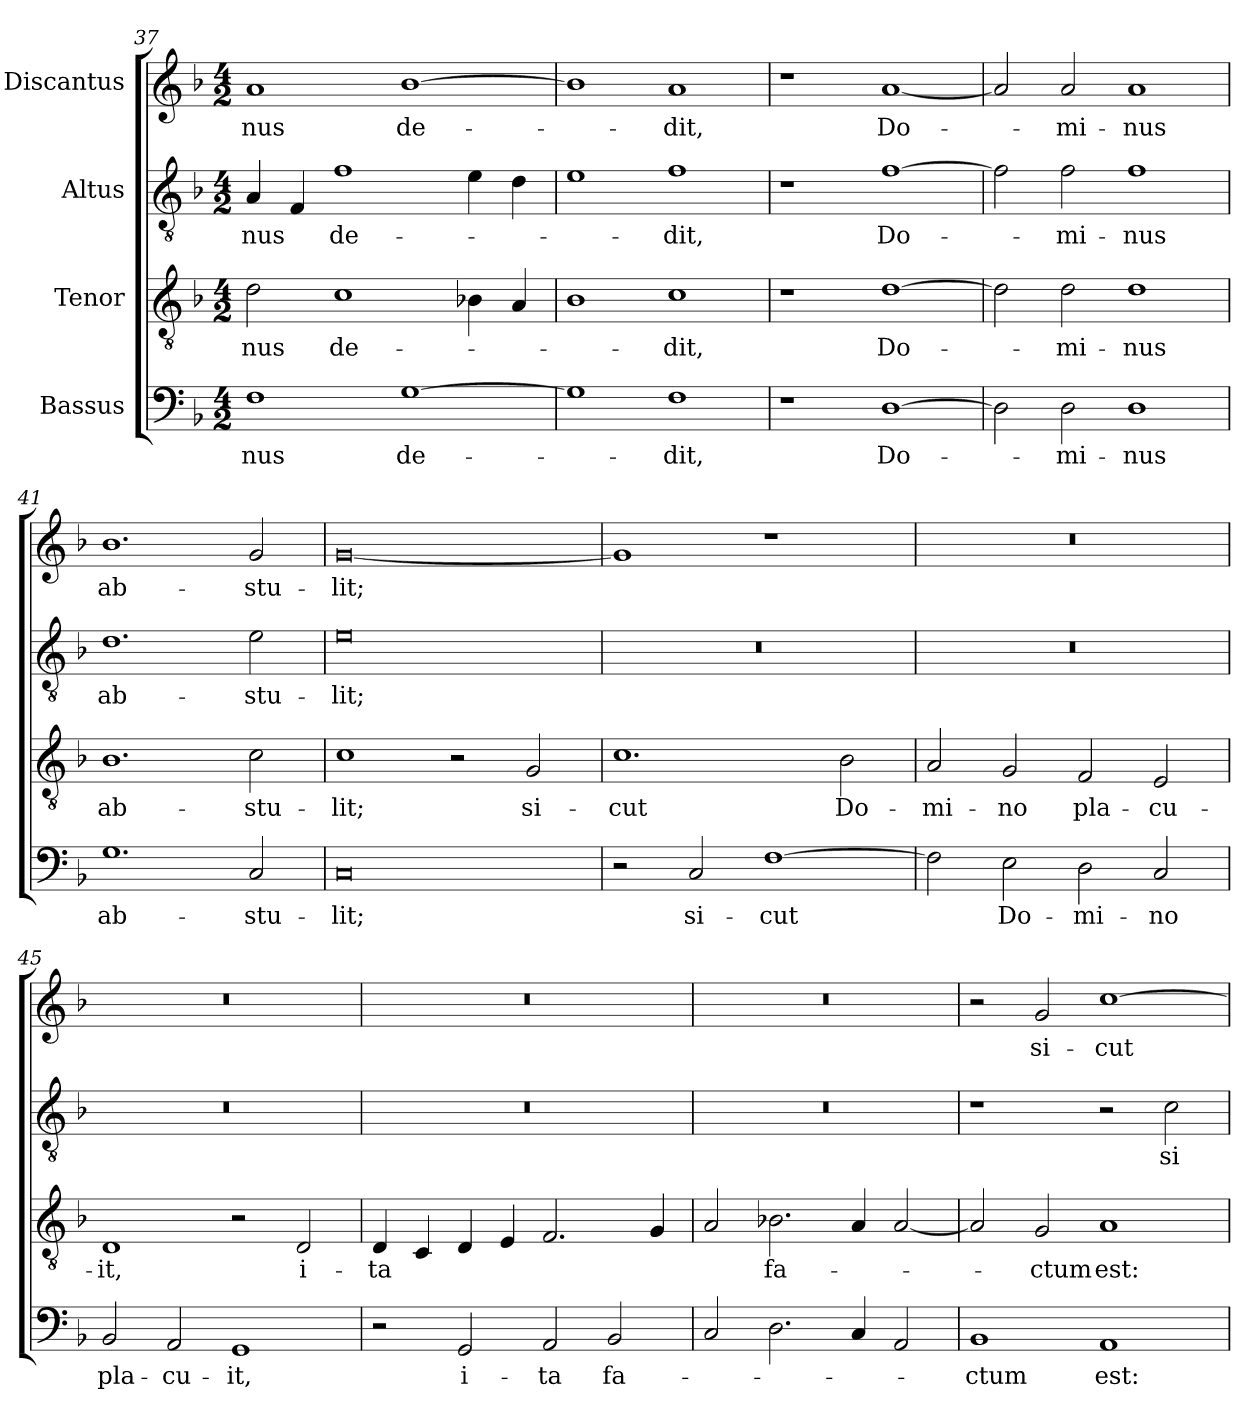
**kern	**text	**kern	**text	**kern	**text	**kern	**text
*part4	*part4	*part3	*part3	*part2	*part2	*part1	*part1
*staff4	*staff4	*staff3	*staff3	*staff2	*staff2	*staff1	*staff1
*I"Bassus	*	*I"Tenor	*	*I"Altus	*	*I"Discantus	*
*clefF4	*	*clefGv2	*	*clefGv2	*	*clefG2	*
*k[b-]	*	*k[b-]	*	*k[b-]	*	*k[b-]	*
*M4/2	*	*M4/2	*	*M4/2	*	*M4/2	*
=37	=37	=37	=37	=37	=37	=37	=37
1F\	-nus	2d\	-nus	4A/	-nus	1a/	-nus
.	.	.	.	4F/	.	.	.
.	.	1c\	de-	1f\	de-	.	.
[1G\	de-	.	.	.	.	[1b-\	de-
.	.	4B-X\	.	4e\	.	.	.
.	.	4A/	.	4d\	.	.	.
=38	=38	=38	=38	=38	=38	=38	=38
1G\]	.	1B-\	.	1e\	.	1b-\]	.
1F\	-dit,	1c\	-dit,	1f\	-dit,	1a/	-dit,
=39	=39	=39	=39	=39	=39	=39	=39
1r	.	1r	.	1r	.	1r	.
[1D\	Do-	[1d\	Do-	[1f\	Do-	[1a/	Do-
=40	=40	=40	=40	=40	=40	=40	=40
2D\]	.	2d\]	.	2f\]	.	2a/]	.
2D\	-mi-	2d\	-mi-	2f\	-mi-	2a/	-mi-
1D\	-nus	1d\	-nus	1f\	-nus	1a/	-nus
=41	=41	=41	=41	=41	=41	=41	=41
1.G\	ab-	1.B-\	ab-	1.d\	ab-	1.b-\	ab-
2C/	-stu-	2c\	-stu-	2e\	-stu-	2g/	-stu-
=42	=42	=42	=42	=42	=42	=42	=42
0C/	-lit;	1c\	-lit;	0e\	-lit;	[0g/	-lit;
.	.	2r	.	.	.	.	.
.	.	2G/	si-	.	.	.	.
=43	=43	=43	=43	=43	=43	=43	=43
2r	.	1.c\	-cut	0r	.	1g/]	.
2C/	si-	.	.	.	.	.	.
[1F\	-cut	.	.	.	.	1r	.
.	.	2B-\	Do-	.	.	.	.
=44	=44	=44	=44	=44	=44	=44	=44
2F\]	.	2A/	-mi-	0r	.	0r	.
2E\	Do-	2G/	-no	.	.	.	.
2D\	-mi-	2F/	pla-	.	.	.	.
2C/	-no	2E/	-cu-	.	.	.	.
=45	=45	=45	=45	=45	=45	=45	=45
2BB-/	pla-	1D/	-it,	0r	.	0r	.
2AA/	-cu-	.	.	.	.	.	.
1GG/	-it,	2r	.	.	.	.	.
.	.	2D/	i-	.	.	.	.
=46	=46	=46	=46	=46	=46	=46	=46
2r	.	4D/	-ta	0r	.	0r	.
.	.	4C/	.	.	.	.	.
2GG/	i-	4D/	.	.	.	.	.
.	.	4E/	.	.	.	.	.
2AA/	-ta	2.F/	.	.	.	.	.
2BB-/	fa-	.	.	.	.	.	.
.	.	4G/	.	.	.	.	.
=47	=47	=47	=47	=47	=47	=47	=47
2C/	.	2A/	.	0r	.	0r	.
2.D\	.	2.B-X\	fa-	.	.	.	.
4C/	.	4A/	.	.	.	.	.
2AA/	.	[2A/	.	.	.	.	.
=48	=48	=48	=48	=48	=48	=48	=48
1BB-/	-ctum	2A/]	.	1r	.	2r	.
.	.	2G/	-ctum	.	.	2g/	si-
1AA/	est:-	1A/	est:-	2r	.	[1cc\	-cut
.	.	.	.	2c\	si-	.	.
=	=	=	=	=	=	=	=
*-	*-	*-	*-	*-	*-	*-	*-
